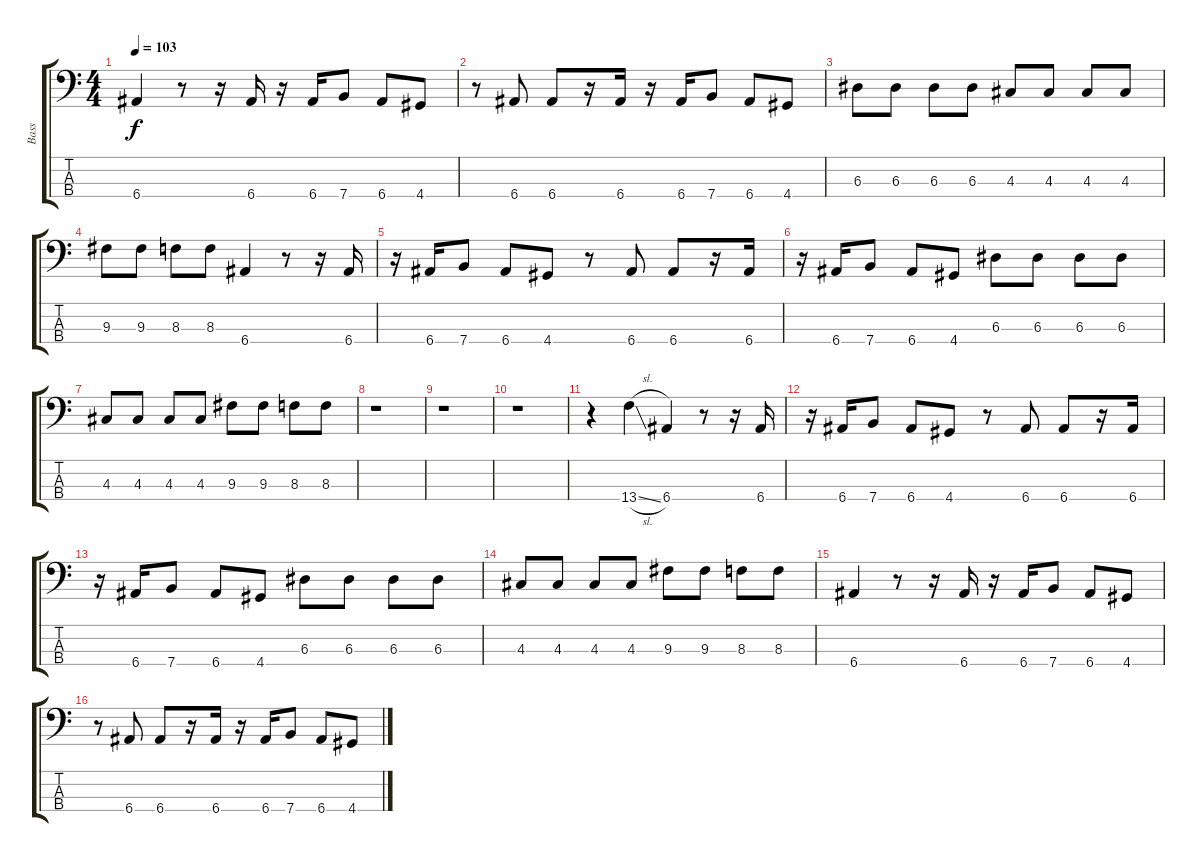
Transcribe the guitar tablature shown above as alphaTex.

\track ("Bass" "Bass") {instrument electricbasspick}
\staff {score tabs}
\tuning (G2 D2 A1 E1) {hide}
\ts (4 4)
\tempo 103
\clef f4
\ks c
6.4.4{dy f} r.8 r.16 6.4.16 r.16 6.4.16 7.4.8 6.4.8 4.4.8 |
r.8 6.4.8 6.4.8 r.16 6.4.16 r.16 6.4.16 7.4.8 6.4.8 4.4.8 |
6.3.8 6.3.8 6.3.8 6.3.8 4.3.8 4.3.8 4.3.8 4.3.8 |
9.3.8 9.3.8 8.3.8 8.3.8 6.4.4 r.8 r.16 6.4.16 |
r.16 6.4.16 7.4.8 6.4.8 4.4.8 r.8 6.4.8 6.4.8 r.16 6.4.16 |
r.16 6.4.16 7.4.8 6.4.8 4.4.8 6.3.8 6.3.8 6.3.8 6.3.8 |
4.3.8 4.3.8 4.3.8 4.3.8 9.3.8 9.3.8 8.3.8 8.3.8 |
r.1 |
r.1 |
r.1 |
r.4 13.4{sl}.4 6.4.4 r.8 r.16 6.4.16 |
r.16 6.4.16 7.4.8 6.4.8 4.4.8 r.8 6.4.8 6.4.8 r.16 6.4.16 |
r.16 6.4.16 7.4.8 6.4.8 4.4.8 6.3.8 6.3.8 6.3.8 6.3.8 |
4.3.8 4.3.8 4.3.8 4.3.8 9.3.8 9.3.8 8.3.8 8.3.8 |
6.4.4 r.8 r.16 6.4.16 r.16 6.4.16 7.4.8 6.4.8 4.4.8 |
r.8 6.4.8 6.4.8 r.16 6.4.16 r.16 6.4.16 7.4.8 6.4.8 4.4.8
